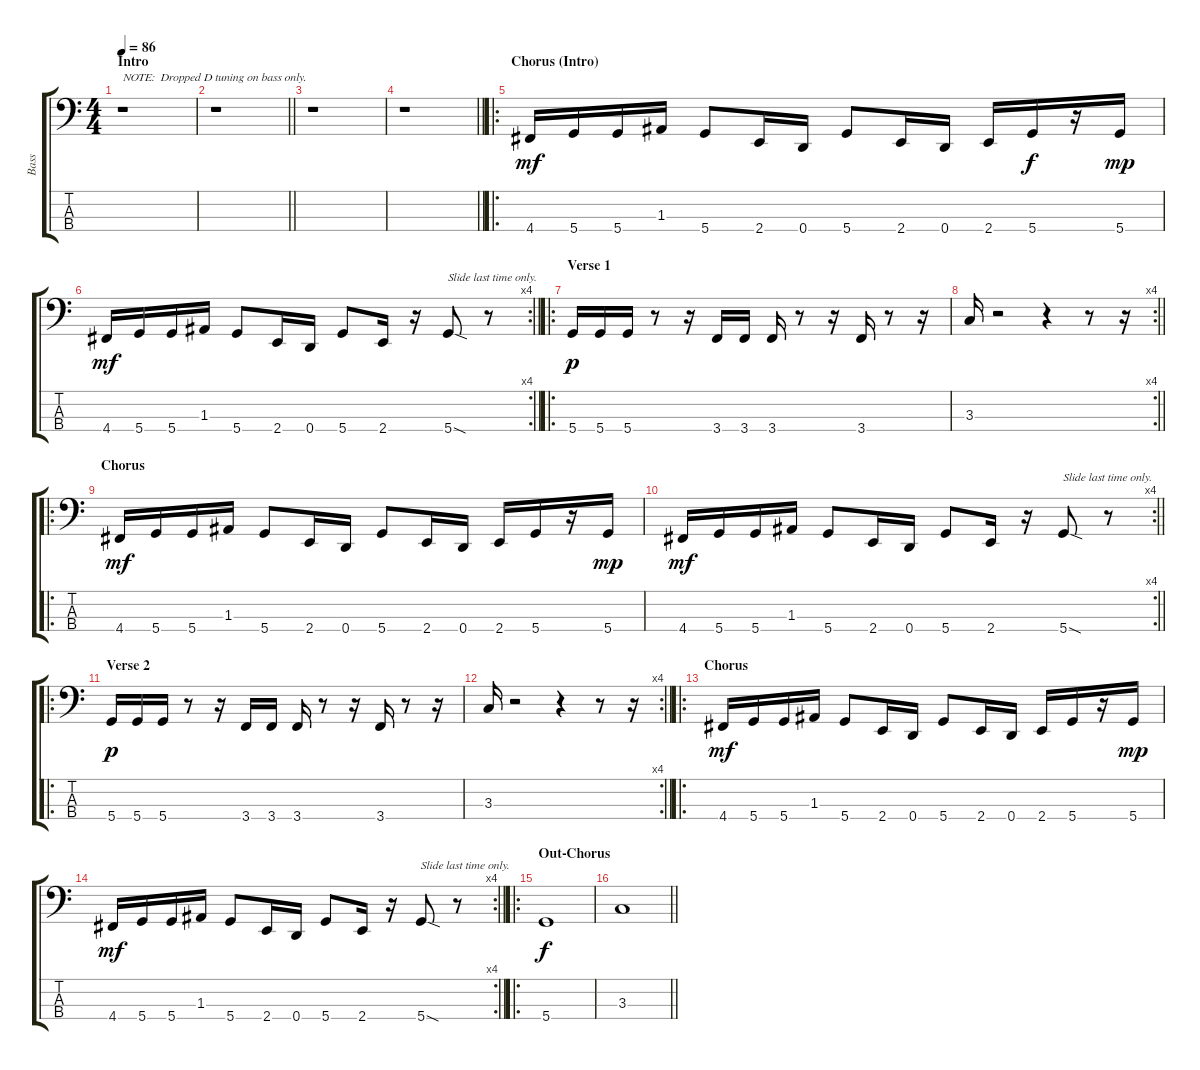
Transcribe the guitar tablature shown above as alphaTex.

\track ("Bass" "Bass") {instrument electricbassfinger}
\staff {score tabs}
\tuning (G2 D2 A1 D1) {hide}
\ts (4 4)
\section ("" "Intro")
\tempo 86
\clef f4
\ks c
r.1{txt "NOTE:  Dropped D tuning on bass only." dy mf instrument electricbassfinger} |
\barLineRight lightlight
r.1 |
r.1 |
\barLineRight lightlight
r.1 |
\ro
\section ("" "Chorus (Intro)")
4.4.16 5.4.16 5.4.16 1.3.16 5.4.8 2.4.16 0.4.16 5.4.8 2.4.16 0.4.16 2.4.16 5.4.16{dy f} r.16 5.4.16{dy mp} |
\rc 4
\barLineRight lightlight
4.4.16{dy mf} 5.4.16 5.4.16 1.3.16 5.4.8 2.4.16 0.4.16 5.4.8 2.4.16 r.16 5.4{sod}.8{txt "Slide last time only."} r.8 |
\ro
\section ("" "Verse 1")
5.4.16{dy p} 5.4.16 5.4.16 r.8 r.16 3.4.16 3.4.16 3.4.16 r.8 r.16 3.4.16 r.8 r.16 |
\rc 4
\barLineRight lightlight
3.3.16 r.2 r.4 r.8 r.16 |
\ro
\section ("" "Chorus")
4.4.16{dy mf} 5.4.16 5.4.16 1.3.16 5.4.8 2.4.16 0.4.16 5.4.8 2.4.16 0.4.16 2.4.16 5.4.16 r.16 5.4.16{dy mp} |
\rc 4
\barLineRight lightlight
4.4.16{dy mf} 5.4.16 5.4.16 1.3.16 5.4.8 2.4.16 0.4.16 5.4.8 2.4.16 r.16 5.4{sod}.8{txt "Slide last time only."} r.8 |
\ro
\section ("" "Verse 2")
5.4.16{dy p} 5.4.16 5.4.16 r.8 r.16 3.4.16 3.4.16 3.4.16 r.8 r.16 3.4.16 r.8 r.16 |
\rc 4
\barLineRight lightlight
3.3.16 r.2 r.4 r.8 r.16 |
\ro
\section ("" "Chorus")
4.4.16{dy mf} 5.4.16 5.4.16 1.3.16 5.4.8 2.4.16 0.4.16 5.4.8 2.4.16 0.4.16 2.4.16 5.4.16 r.16 5.4.16{dy mp} |
\rc 4
\barLineRight lightlight
4.4.16{dy mf} 5.4.16 5.4.16 1.3.16 5.4.8 2.4.16 0.4.16 5.4.8 2.4.16 r.16 5.4{sod}.8{txt "Slide last time only."} r.8 |
\ro
\section ("" "Out-Chorus")
5.4.1{dy f} |
\barLineRight lightlight
3.3.1
